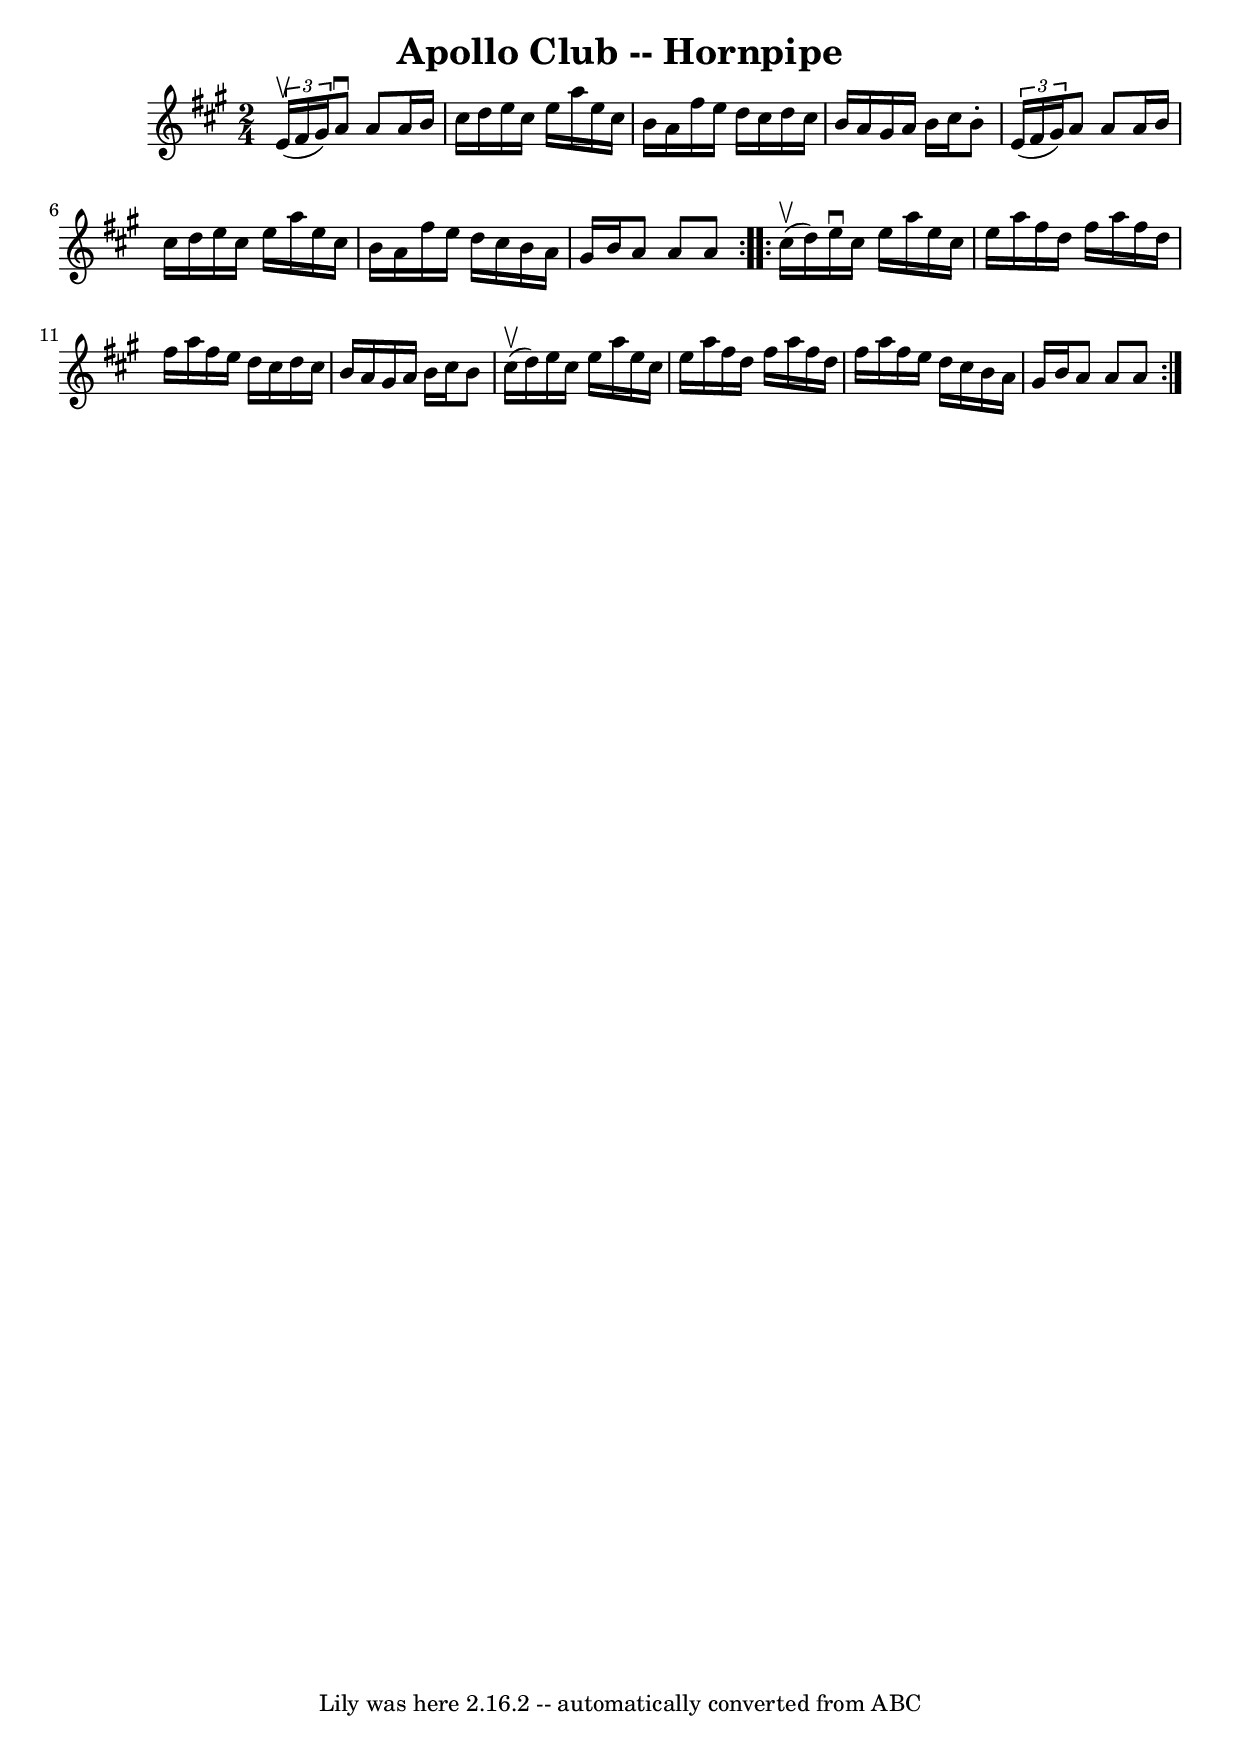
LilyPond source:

\version "2.7.40"
\include "Mammoth.ily"
\header {
	%% book = "Cole's 1000 Fiddle Tunes"
	crossRefNumber = "1"
	footnotes = ""
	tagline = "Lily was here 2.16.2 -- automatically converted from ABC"
	title = "Apollo Club -- Hornpipe"
}
voicedefault =  {


\repeat volta 2 {
\time 2/4 
\key a \major   \times 2/3 { e'16 (^\upbow fis'16 gis'16) 
} |
 a'8^\downbow a'8 a'16 b'16 cis''16 d''16  |
  
 e''16 cis''16 e''16 a''16 e''16 cis''16 b'16 a'16  
|
 fis''16 e''16 d''16 cis''16 d''16 cis''16 b'16    
a'16  |
 gis'16 a'16 b'16 cis''16 b'8 -.   \times 2/3 {   
e'16 (fis'16 gis'16) } |
 a'8 a'8 a'16 b'16    
cis''16 d''16  |
 e''16 cis''16 e''16 a''16 e''16    
cis''16 b'16 a'16  |
 fis''16 e''16 d''16 cis''16    
b'16 a'16 gis'16 b'16  |
 a'8 a'8 a'8  }     
\repeat volta 2 { cis''16 (^\upbow d''16) |
 e''16^\downbow   
cis''16 e''16 a''16 e''16 cis''16 e''16 a''16  |
   
fis''16 d''16 fis''16 a''16 fis''16 d''16 fis''16 a''16  
|
 fis''16 e''16 d''16 cis''16 d''16 cis''16 b'16    
a'16  |
 gis'16 a'16 b'16 cis''16 b'8 cis''16 (^\upbow 
 d''16) |
 e''16 cis''16 e''16 a''16 e''16 cis''16 
 e''16 a''16  |
 fis''16 d''16 fis''16 a''16 fis''16   
 d''16 fis''16 a''16  |
 fis''16 e''16 d''16 cis''16    
b'16 a'16 gis'16 b'16  |
 a'8 a'8 a'8  }   
}

\score{
    <<

	\context Staff="default"
	{
	    \voicedefault 
	}

    >>
	\layout {
	}
	\midi {}
}
